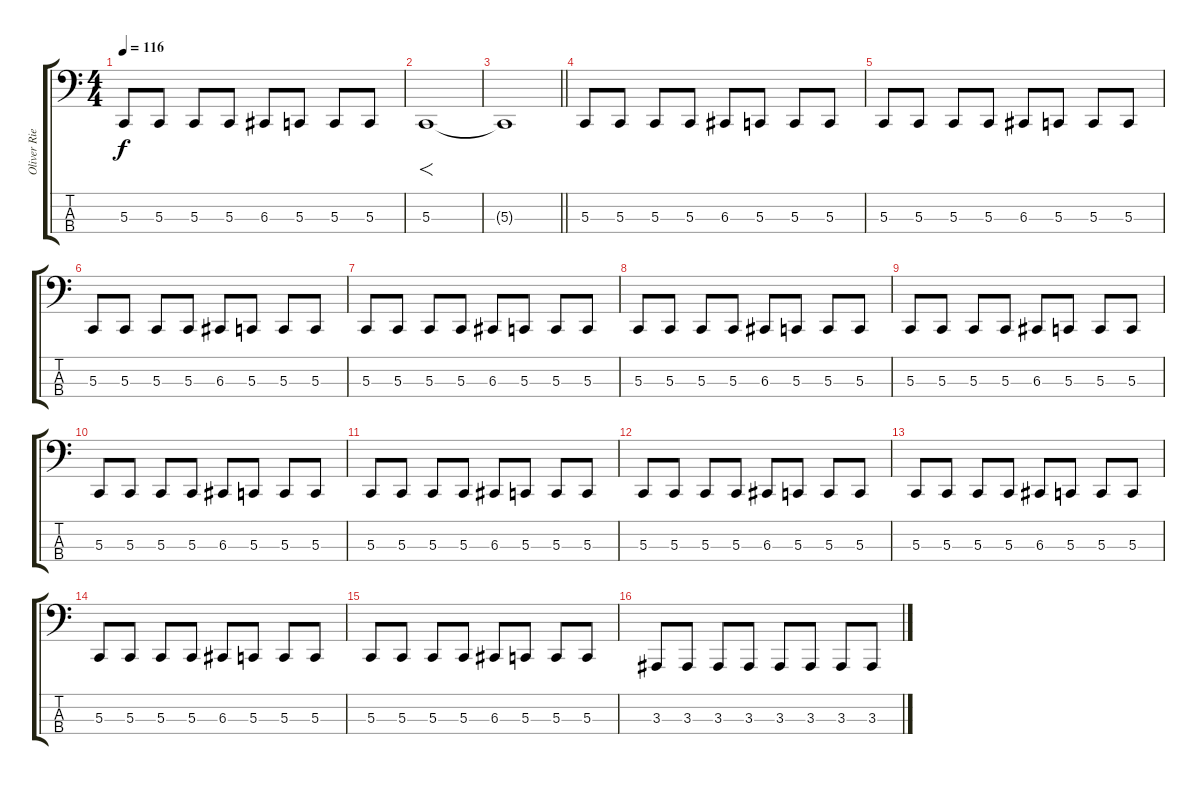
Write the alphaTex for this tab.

\track ("Oliver Riedel" "Oliver Rie") {instrument lead8bassandlead}
\staff {score tabs}
\tuning (F2 C2 G1 D1) {hide}
\ts (4 4)
\tempo 116
\clef f4
\ks c
5.3.8{dy f} 5.3.8 5.3.8 5.3.8 6.3.8 5.3.8 5.3.8 5.3.8 |
5.3.1{f instrument lead8bassandlead} |
\barLineRight lightlight
5.3{t}.1 |
5.3.8{instrument lead8bassandlead} 5.3.8 5.3.8 5.3.8 6.3.8 5.3.8 5.3.8 5.3.8 |
5.3.8 5.3.8 5.3.8 5.3.8 6.3.8 5.3.8 5.3.8 5.3.8 |
5.3.8 5.3.8 5.3.8 5.3.8 6.3.8 5.3.8 5.3.8 5.3.8 |
5.3.8 5.3.8 5.3.8 5.3.8 6.3.8 5.3.8 5.3.8 5.3.8 |
5.3.8 5.3.8 5.3.8 5.3.8 6.3.8 5.3.8 5.3.8 5.3.8 |
5.3.8 5.3.8 5.3.8 5.3.8 6.3.8 5.3.8 5.3.8 5.3.8 |
5.3.8 5.3.8 5.3.8 5.3.8 6.3.8 5.3.8 5.3.8 5.3.8 |
5.3.8 5.3.8 5.3.8 5.3.8 6.3.8 5.3.8 5.3.8 5.3.8 |
5.3.8 5.3.8 5.3.8 5.3.8 6.3.8 5.3.8 5.3.8 5.3.8 |
5.3.8 5.3.8 5.3.8 5.3.8 6.3.8 5.3.8 5.3.8 5.3.8 |
5.3.8 5.3.8 5.3.8 5.3.8 6.3.8 5.3.8 5.3.8 5.3.8 |
5.3.8 5.3.8 5.3.8 5.3.8 6.3.8 5.3.8 5.3.8 5.3.8 |
3.3.8 3.3.8 3.3.8 3.3.8 3.3.8 3.3.8 3.3.8 3.3.8
